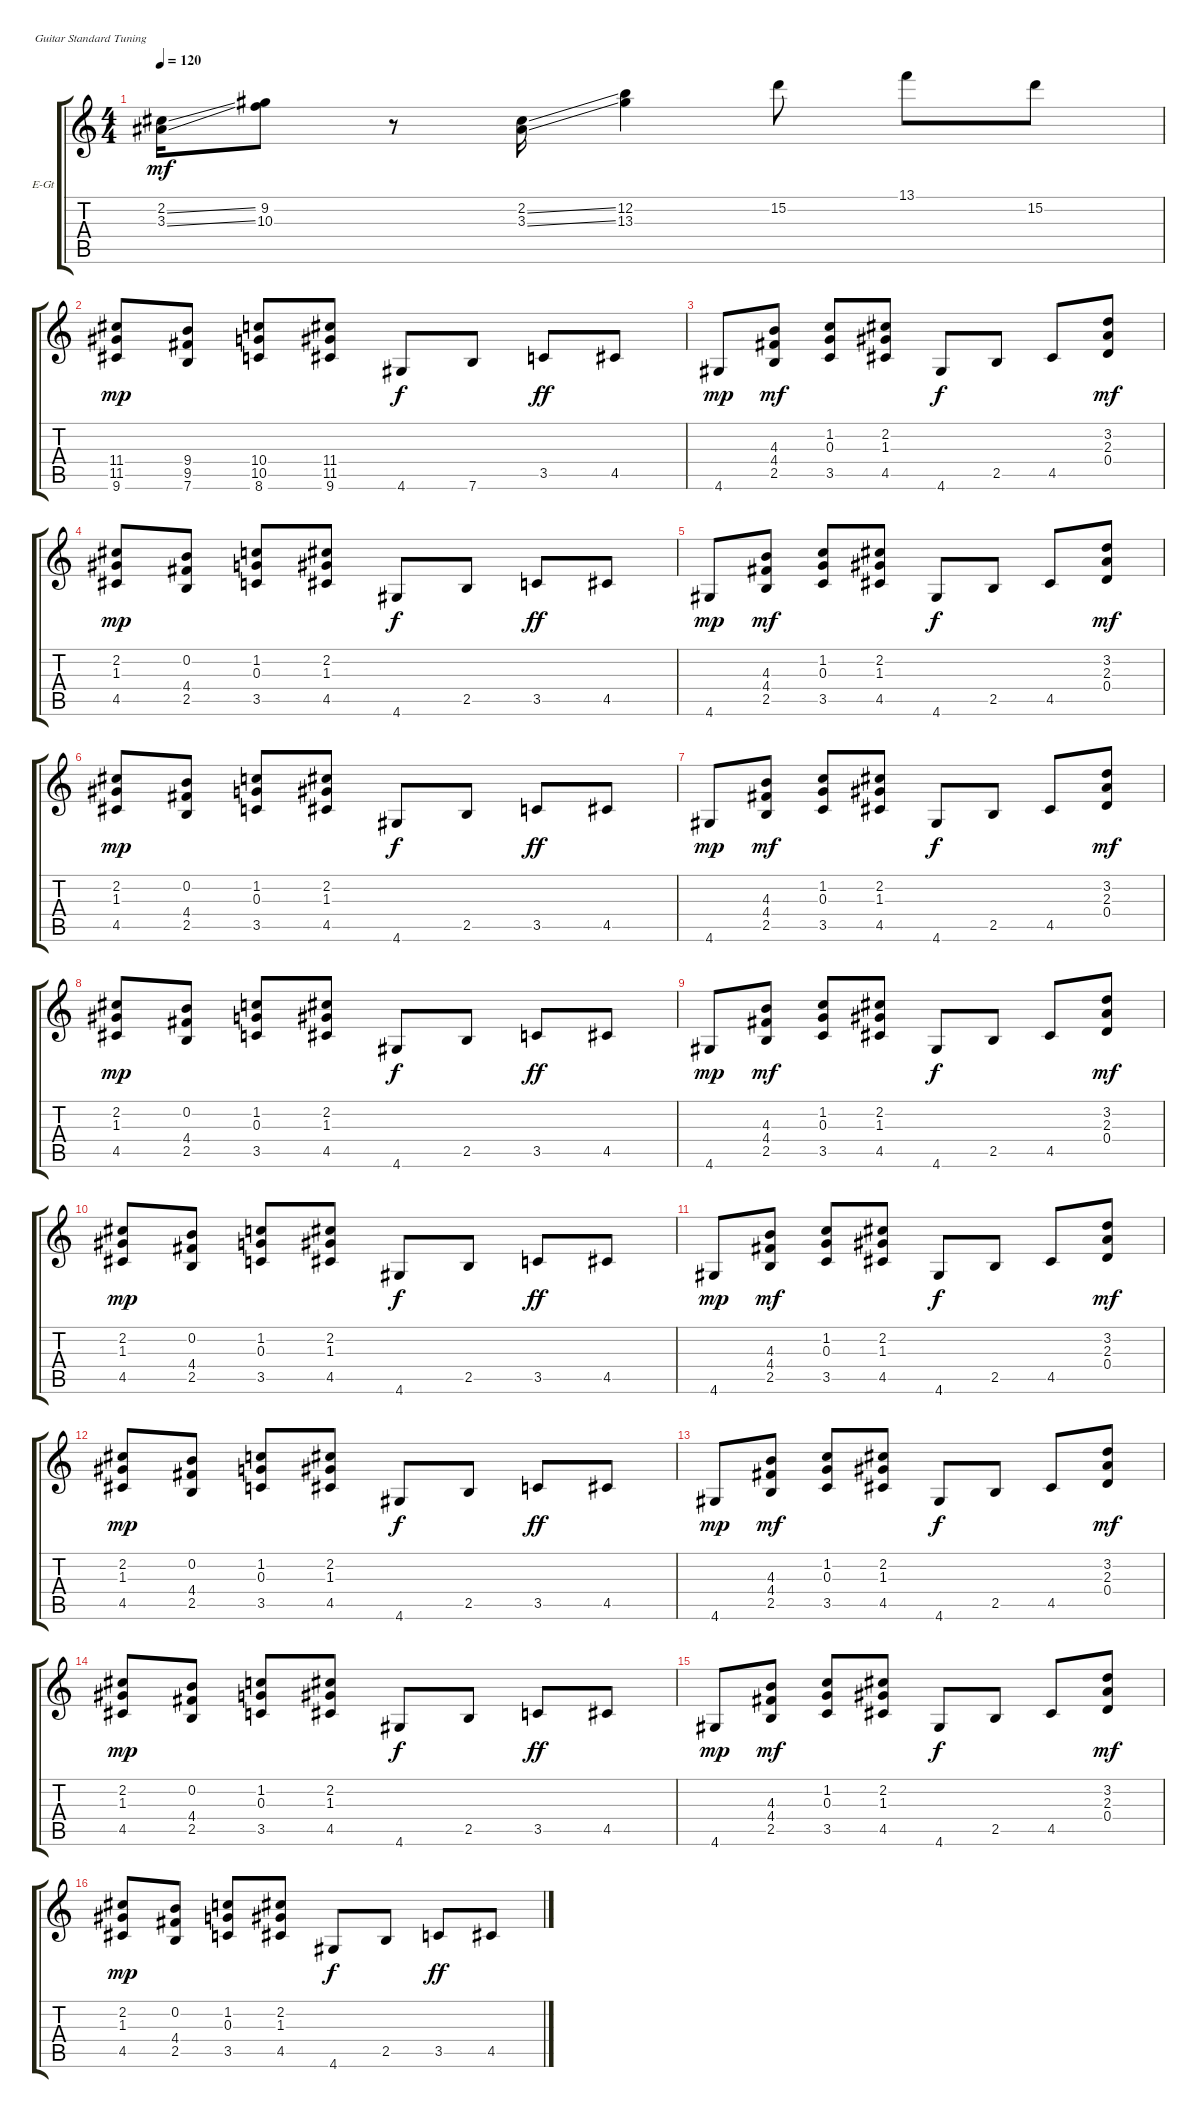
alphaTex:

\bracketExtendMode groupsimilarinstruments
\firstSystemTrackNameOrientation horizontal
\otherSystemsTrackNameOrientation horizontal
\track ("Guitar" "E-Gt") {instrument distortionguitar}
\staff {score tabs}
\tuning (E4 B3 G3 D3 A2 E2)
\ts (4 4)
\tempo 120
\clef g2
\ks c
(2.2{ss} 3.3{ss}).16{dy mf} (9.2 10.3).8 r.8 (2.2{ss} 3.3{ss}).16 (12.2 13.3).4 15.2.8 13.1.8 15.2.8 |
(11.4 11.5 9.6).8{dy mp} (9.4 9.5 7.6).8 (10.4 10.5 8.6).8 (11.4 11.5 9.6).8 4.6.8{dy f} 7.6.8 3.5.8{dy ff} 4.5.8 |
4.6.8{dy mp} (4.3 4.4 2.5).8{dy mf} (1.2 0.3 3.5).8 (2.2 1.3 4.5).8 4.6.8{dy f} 2.5.8 4.5.8 (3.2 2.3 0.4).8{dy mf} |
(2.2 1.3 4.5).8{dy mp} (0.2 4.4 2.5).8 (1.2 0.3 3.5).8 (2.2 1.3 4.5).8 4.6.8{dy f} 2.5.8 3.5.8{dy ff} 4.5.8 |
4.6.8{dy mp} (4.3 4.4 2.5).8{dy mf} (1.2 0.3 3.5).8 (2.2 1.3 4.5).8 4.6.8{dy f} 2.5.8 4.5.8 (3.2 2.3 0.4).8{dy mf} |
(2.2 1.3 4.5).8{dy mp} (0.2 4.4 2.5).8 (1.2 0.3 3.5).8 (2.2 1.3 4.5).8 4.6.8{dy f} 2.5.8 3.5.8{dy ff} 4.5.8 |
4.6.8{dy mp} (4.3 4.4 2.5).8{dy mf} (1.2 0.3 3.5).8 (2.2 1.3 4.5).8 4.6.8{dy f} 2.5.8 4.5.8 (3.2 2.3 0.4).8{dy mf} |
(2.2 1.3 4.5).8{dy mp} (0.2 4.4 2.5).8 (1.2 0.3 3.5).8 (2.2 1.3 4.5).8 4.6.8{dy f} 2.5.8 3.5.8{dy ff} 4.5.8 |
4.6.8{dy mp} (4.3 4.4 2.5).8{dy mf} (1.2 0.3 3.5).8 (2.2 1.3 4.5).8 4.6.8{dy f} 2.5.8 4.5.8 (3.2 2.3 0.4).8{dy mf} |
(2.2 1.3 4.5).8{dy mp} (0.2 4.4 2.5).8 (1.2 0.3 3.5).8 (2.2 1.3 4.5).8 4.6.8{dy f} 2.5.8 3.5.8{dy ff} 4.5.8 |
4.6.8{dy mp} (4.3 4.4 2.5).8{dy mf} (1.2 0.3 3.5).8 (2.2 1.3 4.5).8 4.6.8{dy f} 2.5.8 4.5.8 (3.2 2.3 0.4).8{dy mf} |
(2.2 1.3 4.5).8{dy mp} (0.2 4.4 2.5).8 (1.2 0.3 3.5).8 (2.2 1.3 4.5).8 4.6.8{dy f} 2.5.8 3.5.8{dy ff} 4.5.8 |
4.6.8{dy mp} (4.3 4.4 2.5).8{dy mf} (1.2 0.3 3.5).8 (2.2 1.3 4.5).8 4.6.8{dy f} 2.5.8 4.5.8 (3.2 2.3 0.4).8{dy mf} |
(2.2 1.3 4.5).8{dy mp} (0.2 4.4 2.5).8 (1.2 0.3 3.5).8 (2.2 1.3 4.5).8 4.6.8{dy f} 2.5.8 3.5.8{dy ff} 4.5.8 |
4.6.8{dy mp} (4.3 4.4 2.5).8{dy mf} (1.2 0.3 3.5).8 (2.2 1.3 4.5).8 4.6.8{dy f} 2.5.8 4.5.8 (3.2 2.3 0.4).8{dy mf} |
(2.2 1.3 4.5).8{dy mp} (0.2 4.4 2.5).8 (1.2 0.3 3.5).8 (2.2 1.3 4.5).8 4.6.8{dy f} 2.5.8 3.5.8{dy ff} 4.5.8
